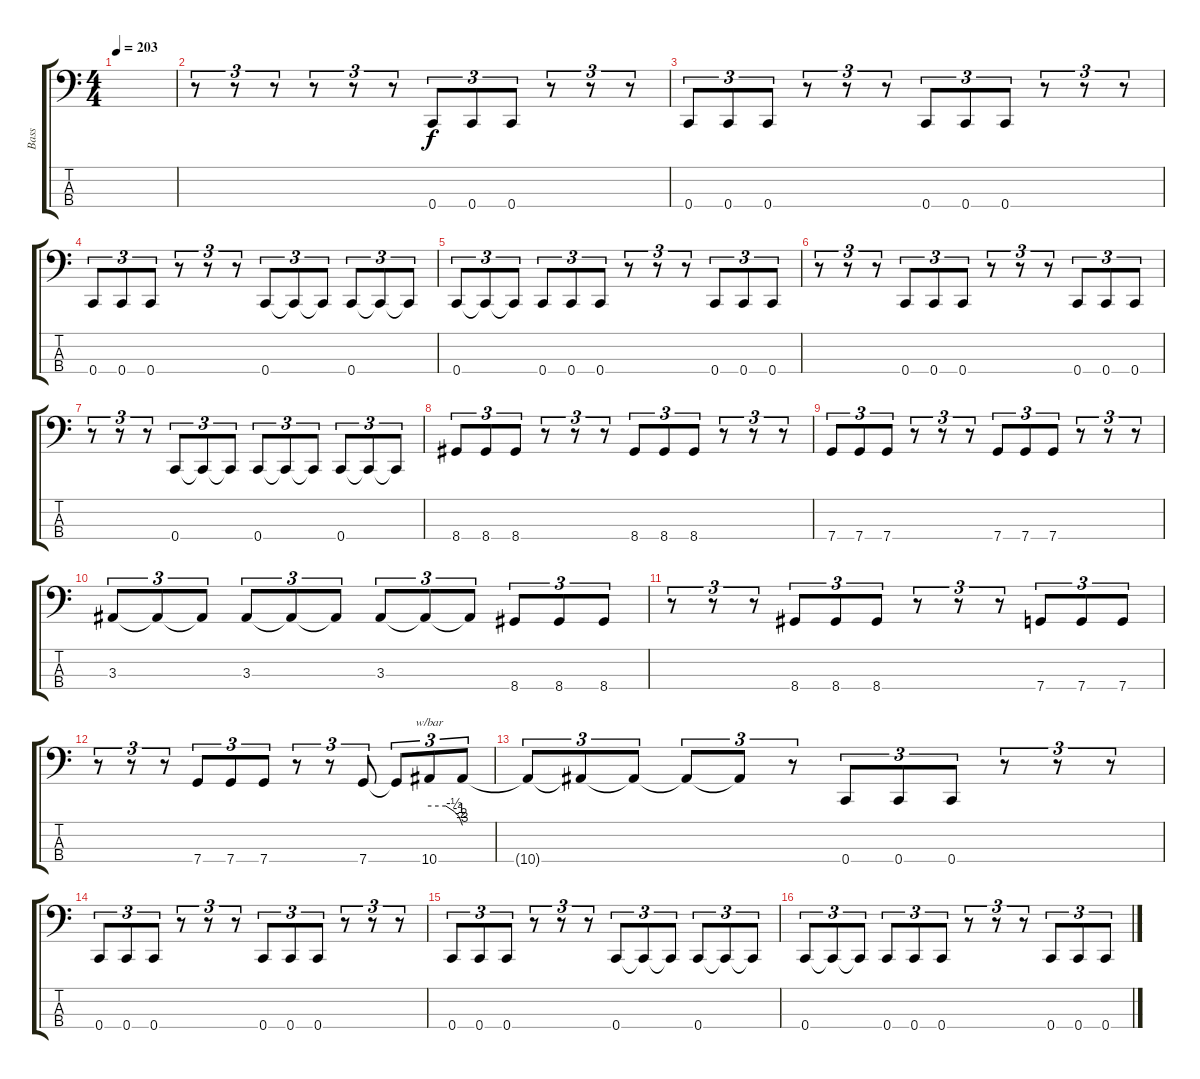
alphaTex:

\track ("Bass" "Bass") {instrument electricbassfinger}
\staff {score tabs}
\tuning (F2 C2 G1 C1) {hide}
\ts (4 4)
\tempo 203
\clef f4
\ks c
|
r.8{tu (3 2)} r.8{tu (3 2)} r.8{tu (3 2)} r.8{tu (3 2)} r.8{tu (3 2)} r.8{tu (3 2)} 0.4.8{tu (3 2)} 0.4.8{tu (3 2)} 0.4.8{tu (3 2)} r.8{tu (3 2)} r.8{tu (3 2)} r.8{tu (3 2)} |
0.4.8{tu (3 2)} 0.4.8{tu (3 2)} 0.4.8{tu (3 2)} r.8{tu (3 2)} r.8{tu (3 2)} r.8{tu (3 2)} 0.4.8{tu (3 2)} 0.4.8{tu (3 2)} 0.4.8{tu (3 2)} r.8{tu (3 2)} r.8{tu (3 2)} r.8{tu (3 2)} |
0.4.8{tu (3 2)} 0.4.8{tu (3 2)} 0.4.8{tu (3 2)} r.8{tu (3 2)} r.8{tu (3 2)} r.8{tu (3 2)} 0.4.8{tu (3 2)} 0.4{t}.8{tu (3 2)} 0.4{t}.8{tu (3 2)} 0.4.8{tu (3 2)} 0.4{t}.8{tu (3 2)} 0.4{t}.8{tu (3 2)} |
0.4.8{tu (3 2)} 0.4{t}.8{tu (3 2)} 0.4{t}.8{tu (3 2)} 0.4.8{tu (3 2)} 0.4.8{tu (3 2)} 0.4.8{tu (3 2)} r.8{tu (3 2)} r.8{tu (3 2)} r.8{tu (3 2)} 0.4.8{tu (3 2)} 0.4.8{tu (3 2)} 0.4.8{tu (3 2)} |
r.8{tu (3 2)} r.8{tu (3 2)} r.8{tu (3 2)} 0.4.8{tu (3 2)} 0.4.8{tu (3 2)} 0.4.8{tu (3 2)} r.8{tu (3 2)} r.8{tu (3 2)} r.8{tu (3 2)} 0.4.8{tu (3 2)} 0.4.8{tu (3 2)} 0.4.8{tu (3 2)} |
r.8{tu (3 2)} r.8{tu (3 2)} r.8{tu (3 2)} 0.4.8{tu (3 2)} 0.4{t}.8{tu (3 2)} 0.4{t}.8{tu (3 2)} 0.4.8{tu (3 2)} 0.4{t}.8{tu (3 2)} 0.4{t}.8{tu (3 2)} 0.4.8{tu (3 2)} 0.4{t}.8{tu (3 2)} 0.4{t}.8{tu (3 2)} |
8.4.8{tu (3 2)} 8.4.8{tu (3 2)} 8.4.8{tu (3 2)} r.8{tu (3 2)} r.8{tu (3 2)} r.8{tu (3 2)} 8.4.8{tu (3 2)} 8.4.8{tu (3 2)} 8.4.8{tu (3 2)} r.8{tu (3 2)} r.8{tu (3 2)} r.8{tu (3 2)} |
7.4.8{tu (3 2)} 7.4.8{tu (3 2)} 7.4.8{tu (3 2)} r.8{tu (3 2)} r.8{tu (3 2)} r.8{tu (3 2)} 7.4.8{tu (3 2)} 7.4.8{tu (3 2)} 7.4.8{tu (3 2)} r.8{tu (3 2)} r.8{tu (3 2)} r.8{tu (3 2)} |
3.3.8{tu (3 2)} 3.3{t}.8{tu (3 2)} 3.3{t}.8{tu (3 2)} 3.3.8{tu (3 2)} 3.3{t}.8{tu (3 2)} 3.3{t}.8{tu (3 2)} 3.3.8{tu (3 2)} 3.3{t}.8{tu (3 2)} 3.3{t}.8{tu (3 2)} 8.4.8{tu (3 2)} 8.4.8{tu (3 2)} 8.4.8{tu (3 2)} |
r.8{tu (3 2)} r.8{tu (3 2)} r.8{tu (3 2)} 8.4.8{tu (3 2)} 8.4.8{tu (3 2)} 8.4.8{tu (3 2)} r.8{tu (3 2)} r.8{tu (3 2)} r.8{tu (3 2)} 7.4.8{tu (3 2)} 7.4.8{tu (3 2)} 7.4.8{tu (3 2)} |
r.8{tu (3 2)} r.8{tu (3 2)} r.8{tu (3 2)} 7.4.8{tu (3 2)} 7.4.8{tu (3 2)} 7.4.8{tu (3 2)} r.8{tu (3 2)} r.8{tu (3 2)} 7.4.8{tu (3 2)} 7.4{t}.8{tu (3 2)} 10.4.8{tu (3 2) tbe (custom default 0 0 30 0 45 -2 54 -4 58 -8 60 -12)} 10.4{t}.8{tu (3 2)} |
10.4{t}.8{tu (3 2)} 10.4{t}.8{tu (3 2)} 10.4{t}.8{tu (3 2)} 10.4{t}.8{tu (3 2)} 10.4{t}.8{tu (3 2)} r.8{tu (3 2)} 0.4.8{tu (3 2)} 0.4.8{tu (3 2)} 0.4.8{tu (3 2)} r.8{tu (3 2)} r.8{tu (3 2)} r.8{tu (3 2)} |
0.4.8{tu (3 2)} 0.4.8{tu (3 2)} 0.4.8{tu (3 2)} r.8{tu (3 2)} r.8{tu (3 2)} r.8{tu (3 2)} 0.4.8{tu (3 2)} 0.4.8{tu (3 2)} 0.4.8{tu (3 2)} r.8{tu (3 2)} r.8{tu (3 2)} r.8{tu (3 2)} |
0.4.8{tu (3 2)} 0.4.8{tu (3 2)} 0.4.8{tu (3 2)} r.8{tu (3 2)} r.8{tu (3 2)} r.8{tu (3 2)} 0.4.8{tu (3 2)} 0.4{t}.8{tu (3 2)} 0.4{t}.8{tu (3 2)} 0.4.8{tu (3 2)} 0.4{t}.8{tu (3 2)} 0.4{t}.8{tu (3 2)} |
0.4.8{tu (3 2)} 0.4{t}.8{tu (3 2)} 0.4{t}.8{tu (3 2)} 0.4.8{tu (3 2)} 0.4.8{tu (3 2)} 0.4.8{tu (3 2)} r.8{tu (3 2)} r.8{tu (3 2)} r.8{tu (3 2)} 0.4.8{tu (3 2)} 0.4.8{tu (3 2)} 0.4.8{tu (3 2)}
